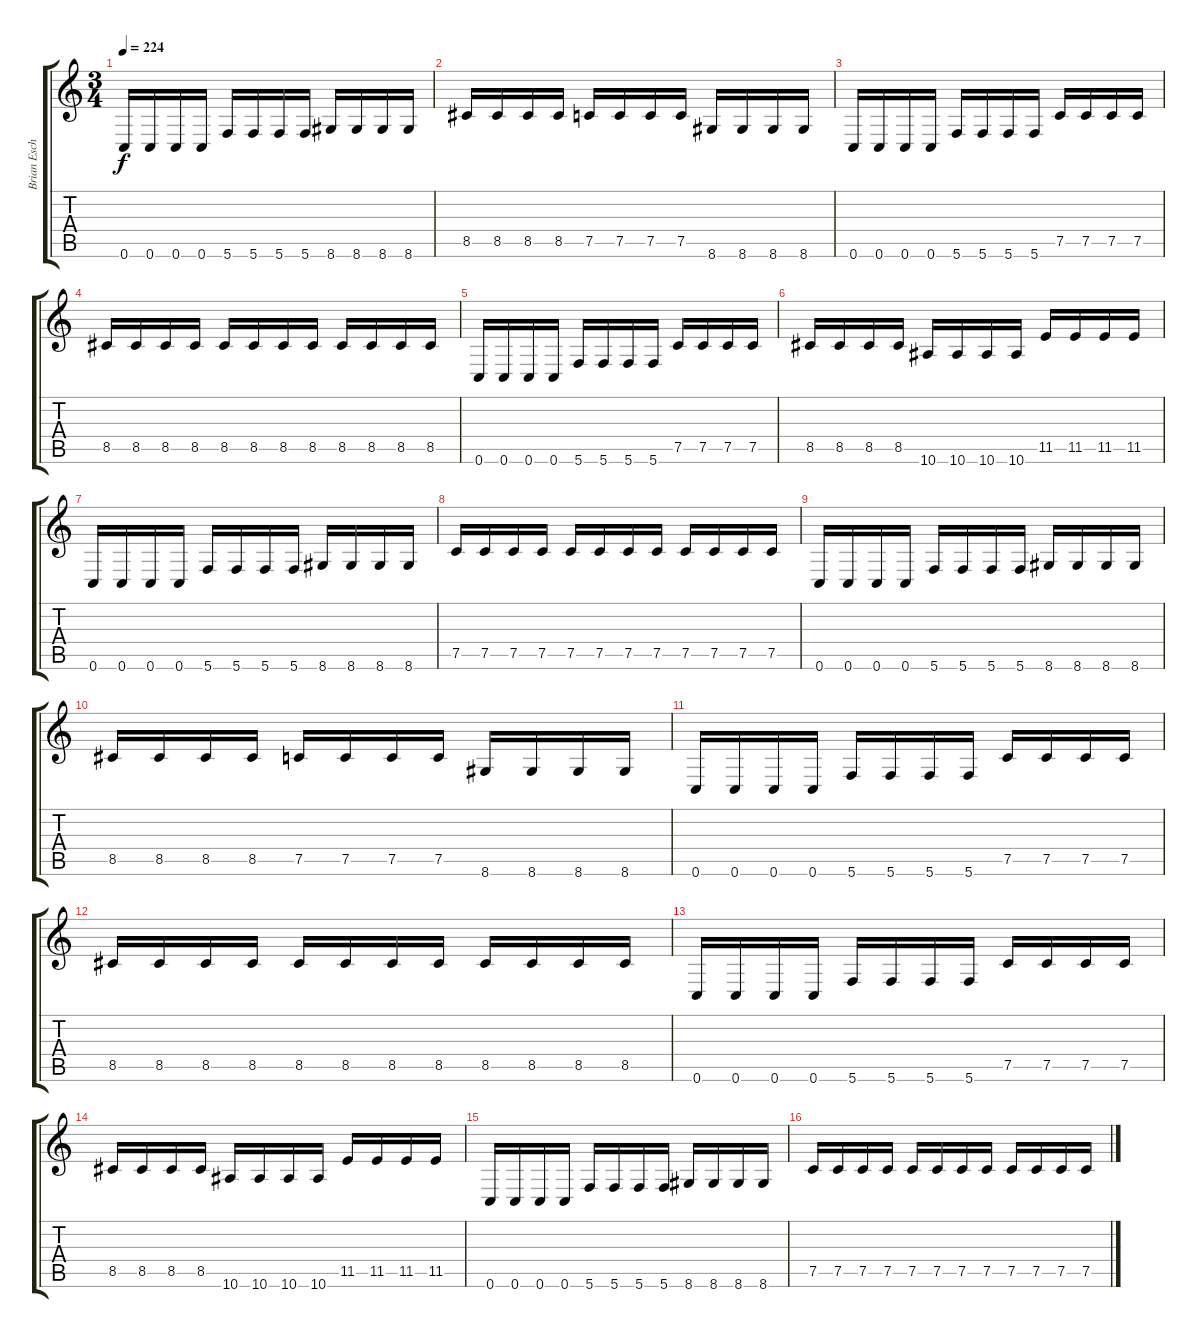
\track ("Brian Eschbach" "Brian Esch") {instrument overdrivenguitar}
\staff {score tabs}
\tuning (C4 G3 Eb3 Bb2 F2 C2) {hide}
\ts (3 4)
\tempo 224
\clef g2
\ks c
0.6.16{dy f} 0.6.16 0.6.16 0.6.16 5.6.16 5.6.16 5.6.16 5.6.16 8.6.16 8.6.16 8.6.16 8.6.16 |
8.5.16 8.5.16 8.5.16 8.5.16 7.5.16 7.5.16 7.5.16 7.5.16 8.6.16 8.6.16 8.6.16 8.6.16 |
0.6.16 0.6.16 0.6.16 0.6.16 5.6.16 5.6.16 5.6.16 5.6.16 7.5.16 7.5.16 7.5.16 7.5.16 |
8.5.16 8.5.16 8.5.16 8.5.16 8.5.16 8.5.16 8.5.16 8.5.16 8.5.16 8.5.16 8.5.16 8.5.16 |
0.6.16 0.6.16 0.6.16 0.6.16 5.6.16 5.6.16 5.6.16 5.6.16 7.5.16 7.5.16 7.5.16 7.5.16 |
8.5.16 8.5.16 8.5.16 8.5.16 10.6.16 10.6.16 10.6.16 10.6.16 11.5.16 11.5.16 11.5.16 11.5.16 |
0.6.16{volume 6} 0.6.16 0.6.16 0.6.16 5.6.16 5.6.16 5.6.16 5.6.16 8.6.16 8.6.16 8.6.16 8.6.16 |
7.5.16 7.5.16 7.5.16 7.5.16 7.5.16 7.5.16 7.5.16 7.5.16 7.5.16 7.5.16 7.5.16 7.5.16 |
0.6.16 0.6.16 0.6.16 0.6.16 5.6.16 5.6.16 5.6.16 5.6.16 8.6.16 8.6.16 8.6.16 8.6.16 |
8.5.16 8.5.16 8.5.16 8.5.16 7.5.16 7.5.16 7.5.16 7.5.16 8.6.16 8.6.16 8.6.16 8.6.16 |
0.6.16 0.6.16 0.6.16 0.6.16 5.6.16 5.6.16 5.6.16 5.6.16 7.5.16 7.5.16 7.5.16 7.5.16 |
8.5.16 8.5.16 8.5.16 8.5.16 8.5.16 8.5.16 8.5.16 8.5.16 8.5.16 8.5.16 8.5.16 8.5.16 |
0.6.16 0.6.16 0.6.16 0.6.16 5.6.16 5.6.16 5.6.16 5.6.16 7.5.16 7.5.16 7.5.16 7.5.16 |
8.5.16 8.5.16 8.5.16 8.5.16 10.6.16 10.6.16 10.6.16 10.6.16 11.5.16 11.5.16 11.5.16 11.5.16 |
0.6.16{volume 6} 0.6.16 0.6.16 0.6.16 5.6.16 5.6.16 5.6.16 5.6.16 8.6.16 8.6.16 8.6.16 8.6.16 |
7.5.16 7.5.16 7.5.16 7.5.16 7.5.16 7.5.16 7.5.16 7.5.16 7.5.16 7.5.16 7.5.16 7.5.16
